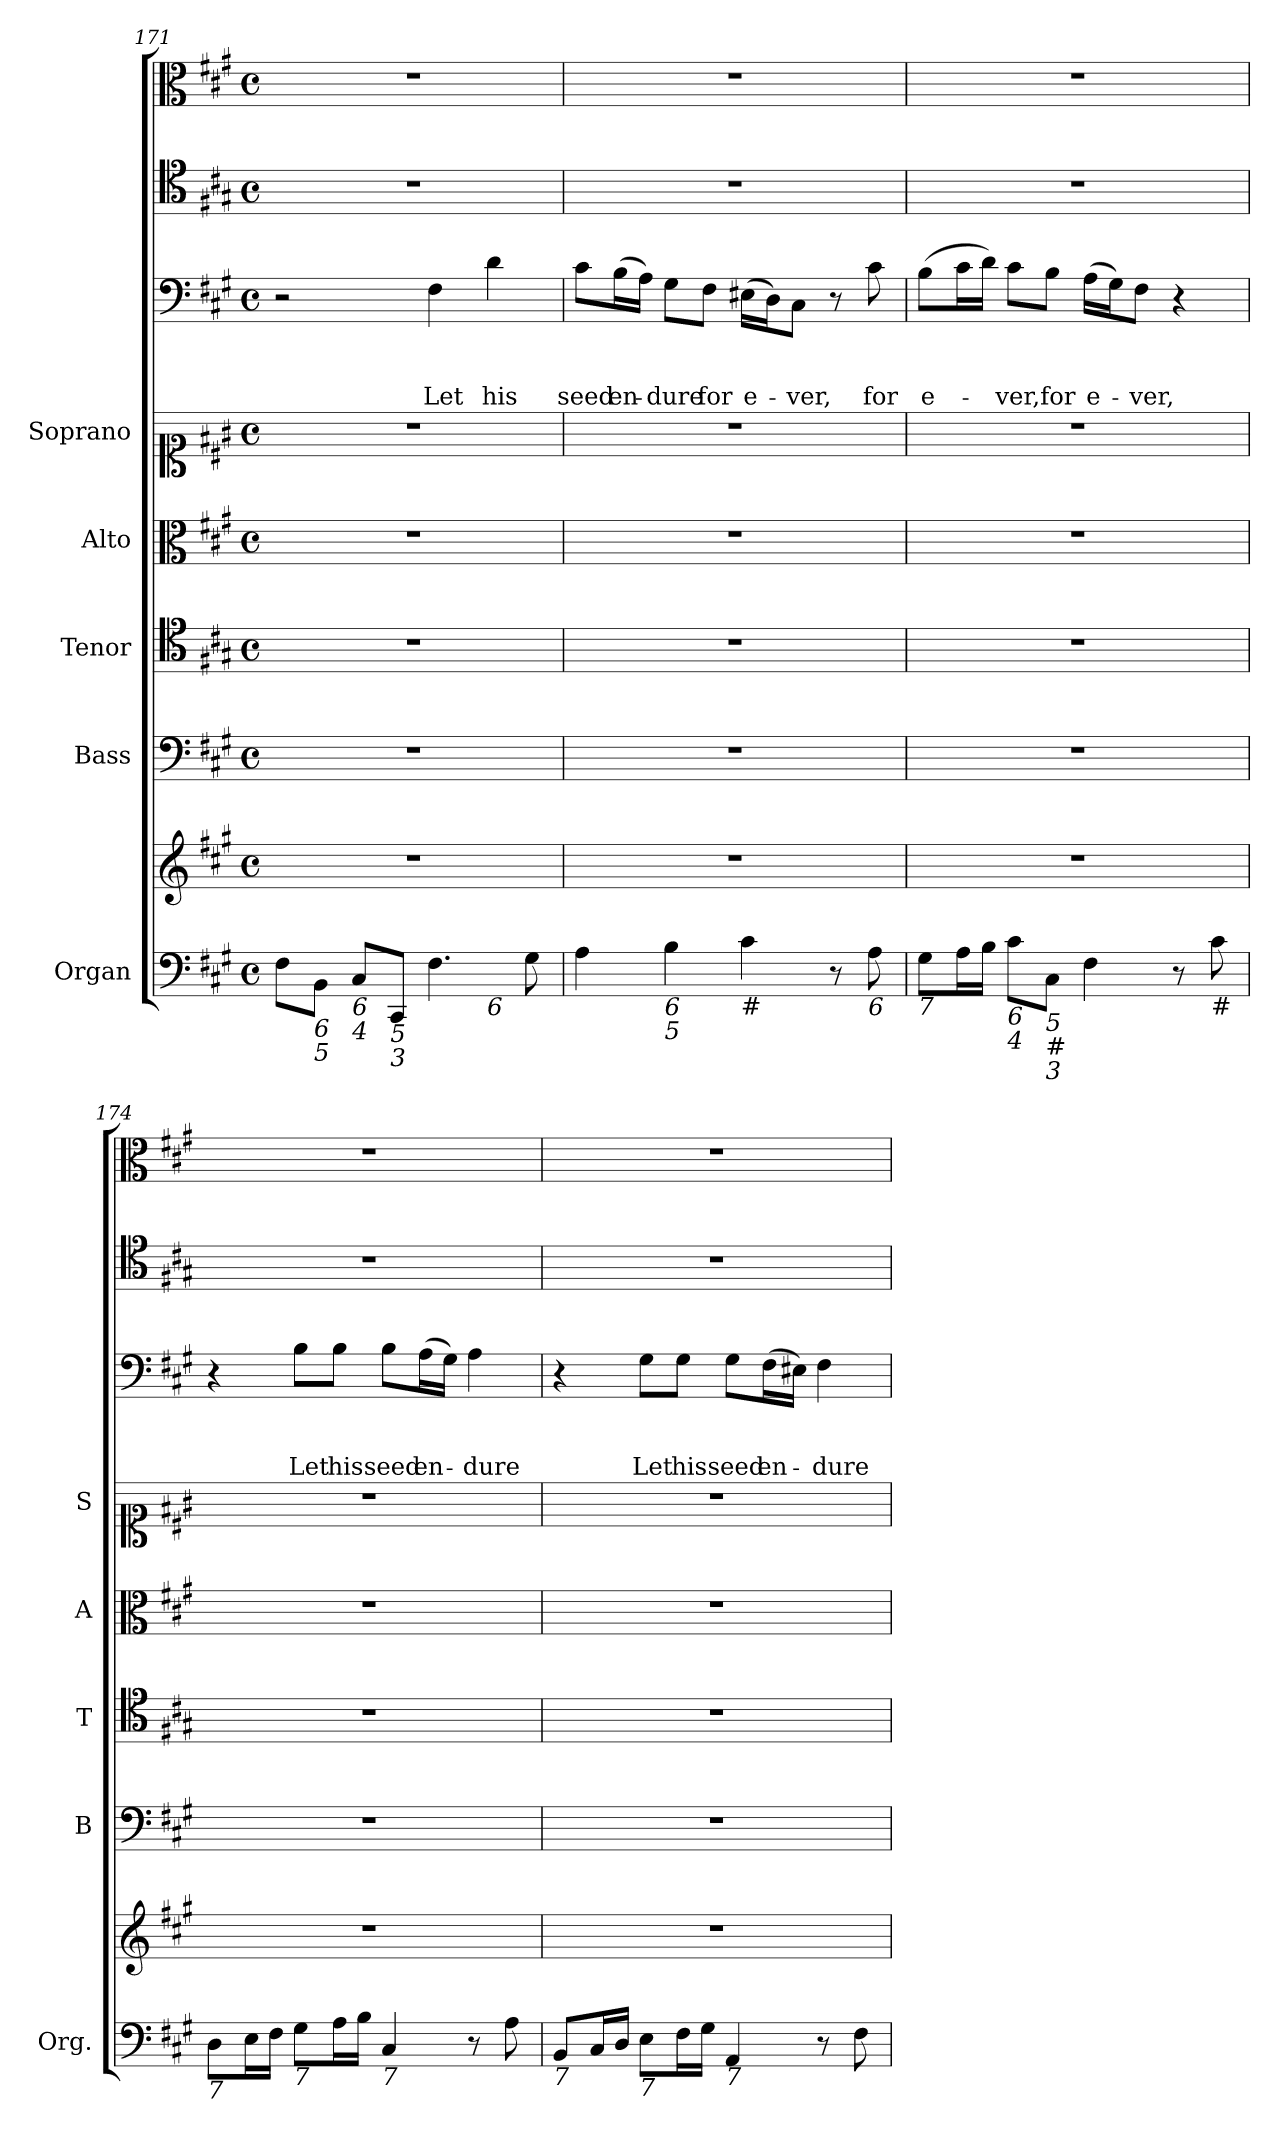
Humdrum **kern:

**kern	**kern	**kern	**kern	**kern	**kern	**kern	**text	**text	**text	**kern	**kern
*part8	*part8	*part7	*part6	*part5	*part4	*part3	*part3	*part3	*part3	*part2	*part1
*staff9	*staff8	*staff7	*staff6	*staff5	*staff4	*staff3	*staff3	*staff3	*staff3	*staff2	*staff1
*I"Organ	*	*I"Bass	*I"Tenor	*I"Alto	*I"Soprano	*	*	*	*	*	*
*I'Org.	*	*I'B	*I'T	*I'A	*I'S	*	*	*	*	*	*
*clefF4	*clefG2	*clefF4	*clefC4	*clefC3	*clefC1	*clefF4	*	*	*	*clefC4	*clefC3
*k[f#c#g#]	*k[f#c#g#]	*k[f#c#g#]	*k[f#c#g#]	*k[f#c#g#]	*k[f#c#g#]	*k[f#c#g#]	*	*	*	*k[f#c#g#]	*k[f#c#g#]
*f#:	*f#:	*f#:	*f#:	*f#:	*f#:	*f#:	*	*	*	*f#:	*f#:
*M4/4	*M4/4	*M4/4	*M4/4	*M4/4	*M4/4	*M4/4	*	*	*	*M4/4	*M4/4
*met(c)	*met(c)	*met(c)	*met(c)	*met(c)	*met(c)	*met(c)	*	*	*	*met(c)	*met(c)
=171	=171	=171	=171	=171	=171	=171	=171	=171	=171	=171	=171
*^	*	*	*	*	*	*	*	*	*	*	*
8F#\L	2.ryy	1r	1r	1r	1r	1r	2r	.	.	.	1r	1r
!LO:TX:b:i:t=6	!	!	!	!	!	!	!	!	!	!	!	!
!LO:TX:b:i:t=5	!	!	!	!	!	!	!	!	!	!	!	!
8BB\J	.	.	.	.	.	.	.	.	.	.	.	.
!LO:TX:b:i:t=6	!	!	!	!	!	!	!	!	!	!	!	!
!LO:TX:b:i:t=4	!	!	!	!	!	!	!	!	!	!	!	!
8C#/L	.	.	.	.	.	.	.	.	.	.	.	.
!LO:TX:b:i:t=5	!	!	!	!	!	!	!	!	!	!	!	!
!LO:TX:b:i:t=3	!	!	!	!	!	!	!	!	!	!	!	!
8CC#/J	.	.	.	.	.	.	.	.	.	.	.	.
!	!	!	!	!	!	!	!	!	!	!LO:LY:b	!	!
4.F#\	.	.	.	.	.	.	4F#\	.	.	Let	.	.
!	!LO:TX:b:i:t=6	!	!	!	!	!	!	!	!	!	!	!
!	!	!	!	!	!	!	!	!	!	!LO:LY:b	!	!
.	4ryy	.	.	.	.	.	4d\	.	.	his	.	.
8G#\	.	.	.	.	.	.	.	.	.	.	.	.
!!LO:LB:g=z
=172	=172	=172	=172	=172	=172	=172	=172	=172	=172	=172	=172	=172
!LO:TX:b:i:t=6	!	!	!	!	!	!	!	!	!	!	!	!
!	!	!	!	!	!	!	!	!	!	!LO:LY:b	!	!
*v	*v	*	*	*	*	*	*	*	*	*	*	*
4A\	1r	1r	1r	1r	1r	8c#\L	.	.	seed	1r	1r
!	!	!	!	!	!	!	!	!	!LO:LY:b	!	!
.	.	.	.	.	.	(>16B\L	.	.	en-	.	.
.	.	.	.	.	.	16A\JJ)	.	.	.	.	.
!LO:TX:b:i:t=6	!	!	!	!	!	!	!	!	!	!	!
!LO:TX:b:i:t=5	!	!	!	!	!	!	!	!	!	!	!
!	!	!	!	!	!	!	!	!	!LO:LY:b	!	!
4B\	.	.	.	.	.	8G#\L	.	.	-dure	.	.
!	!	!	!	!	!	!	!	!	!LO:LY:b	!	!
.	.	.	.	.	.	8F#\J	.	.	for	.	.
!LO:TX:b:t=#	!	!	!	!	!	!	!	!	!	!	!
!	!	!	!	!	!	!	!	!	!LO:LY:b	!	!
4c#\	.	.	.	.	.	(>16E#X\LL	.	.	e-	.	.
.	.	.	.	.	.	16D\J)	.	.	.	.	.
!	!	!	!	!	!	!	!	!	!LO:LY:b	!	!
.	.	.	.	.	.	8C#\J	.	.	-ver,	.	.
8r	.	.	.	.	.	8r	.	.	.	.	.
!LO:TX:b:i:t=6	!	!	!	!	!	!	!	!	!	!	!
!	!	!	!	!	!	!	!	!	!LO:LY:b	!	!
8A\	.	.	.	.	.	8c#\	.	.	for	.	.
=173	=173	=173	=173	=173	=173	=173	=173	=173	=173	=173	=173
!LO:TX:b:i:t=7	!	!	!	!	!	!	!	!	!	!	!
!	!	!	!	!	!	!	!	!	!LO:LY:b	!	!
8G#\L	1r	1r	1r	1r	1r	(>8B\L	.	.	e-	1r	1r
16A\L	.	.	.	.	.	16c#\L	.	.	.	.	.
16B\JJ	.	.	.	.	.	16d\JJ)	.	.	.	.	.
!LO:TX:b:i:t=6	!	!	!	!	!	!	!	!	!	!	!
!LO:TX:b:i:t=4	!	!	!	!	!	!	!	!	!	!	!
!	!	!	!	!	!	!	!	!	!LO:LY:b	!	!
8c#\L	.	.	.	.	.	8c#\L	.	.	-ver,	.	.
!LO:TX:b:i:t=5	!	!	!	!	!	!	!	!	!	!	!
!LO:TX:b:t=#	!	!	!	!	!	!	!	!	!	!	!
!LO:TX:b:i:t=3	!	!	!	!	!	!	!	!	!	!	!
!	!	!	!	!	!	!	!	!	!LO:LY:b	!	!
8C#\J	.	.	.	.	.	8B\J	.	.	for	.	.
!	!	!	!	!	!	!	!	!	!LO:LY:b	!	!
4F#\	.	.	.	.	.	(>16A\LL	.	.	e-	.	.
.	.	.	.	.	.	16G#\J)	.	.	.	.	.
!	!	!	!	!	!	!	!	!	!LO:LY:b	!	!
.	.	.	.	.	.	8F#\J	.	.	-ver,	.	.
8r	.	.	.	.	.	4r	.	.	.	.	.
!LO:TX:b:t=#	!	!	!	!	!	!	!	!	!	!	!
8c#\	.	.	.	.	.	.	.	.	.	.	.
=174	=174	=174	=174	=174	=174	=174	=174	=174	=174	=174	=174
!LO:TX:b:i:t=7	!	!	!	!	!	!	!	!	!	!	!
8D\L	1r	1r	1r	1r	1r	4r	.	.	.	1r	1r
16E\L	.	.	.	.	.	.	.	.	.	.	.
16F#\JJ	.	.	.	.	.	.	.	.	.	.	.
!LO:TX:b:i:t=7	!	!	!	!	!	!	!	!	!	!	!
!	!	!	!	!	!	!	!	!	!LO:LY:b	!	!
8G#\L	.	.	.	.	.	8B\L	.	.	Let	.	.
!	!	!	!	!	!	!	!	!	!LO:LY:b	!	!
16A\L	.	.	.	.	.	8B\J	.	.	his	.	.
16B\JJ	.	.	.	.	.	.	.	.	.	.	.
!LO:TX:b:i:t=7	!	!	!	!	!	!	!	!	!	!	!
!	!	!	!	!	!	!	!	!	!LO:LY:b	!	!
4C#/	.	.	.	.	.	8B\L	.	.	seed	.	.
!	!	!	!	!	!	!	!	!	!LO:LY:b	!	!
.	.	.	.	.	.	(>16A\L	.	.	en-	.	.
.	.	.	.	.	.	16G#\JJ)	.	.	.	.	.
!	!	!	!	!	!	!	!	!	!LO:LY:b	!	!
8r	.	.	.	.	.	4A\	.	.	-dure	.	.
8A\	.	.	.	.	.	.	.	.	.	.	.
=175	=175	=175	=175	=175	=175	=175	=175	=175	=175	=175	=175
!LO:TX:b:i:t=7	!	!	!	!	!	!	!	!	!	!	!
8BB/L	1r	1r	1r	1r	1r	4r	.	.	.	1r	1r
16C#/L	.	.	.	.	.	.	.	.	.	.	.
16D/JJ	.	.	.	.	.	.	.	.	.	.	.
!LO:TX:b:i:t=7	!	!	!	!	!	!	!	!	!	!	!
!	!	!	!	!	!	!	!	!	!LO:LY:b	!	!
8E\L	.	.	.	.	.	8G#\L	.	.	Let	.	.
!	!	!	!	!	!	!	!	!	!LO:LY:b	!	!
16F#\L	.	.	.	.	.	8G#\J	.	.	his	.	.
16G#\JJ	.	.	.	.	.	.	.	.	.	.	.
!LO:TX:b:i:t=7	!	!	!	!	!	!	!	!	!	!	!
!	!	!	!	!	!	!	!	!	!LO:LY:b	!	!
4AA/	.	.	.	.	.	8G#\L	.	.	seed	.	.
!	!	!	!	!	!	!	!	!	!LO:LY:b	!	!
.	.	.	.	.	.	(>16F#\L	.	.	en-	.	.
.	.	.	.	.	.	16E#X\JJ)	.	.	.	.	.
!	!	!	!	!	!	!	!	!	!LO:LY:b	!	!
8r	.	.	.	.	.	4F#\	.	.	-dure	.	.
8F#\	.	.	.	.	.	.	.	.	.	.	.
=	=	=	=	=	=	=	=	=	=	=	=
*-	*-	*-	*-	*-	*-	*-	*-	*-	*-	*-	*-
